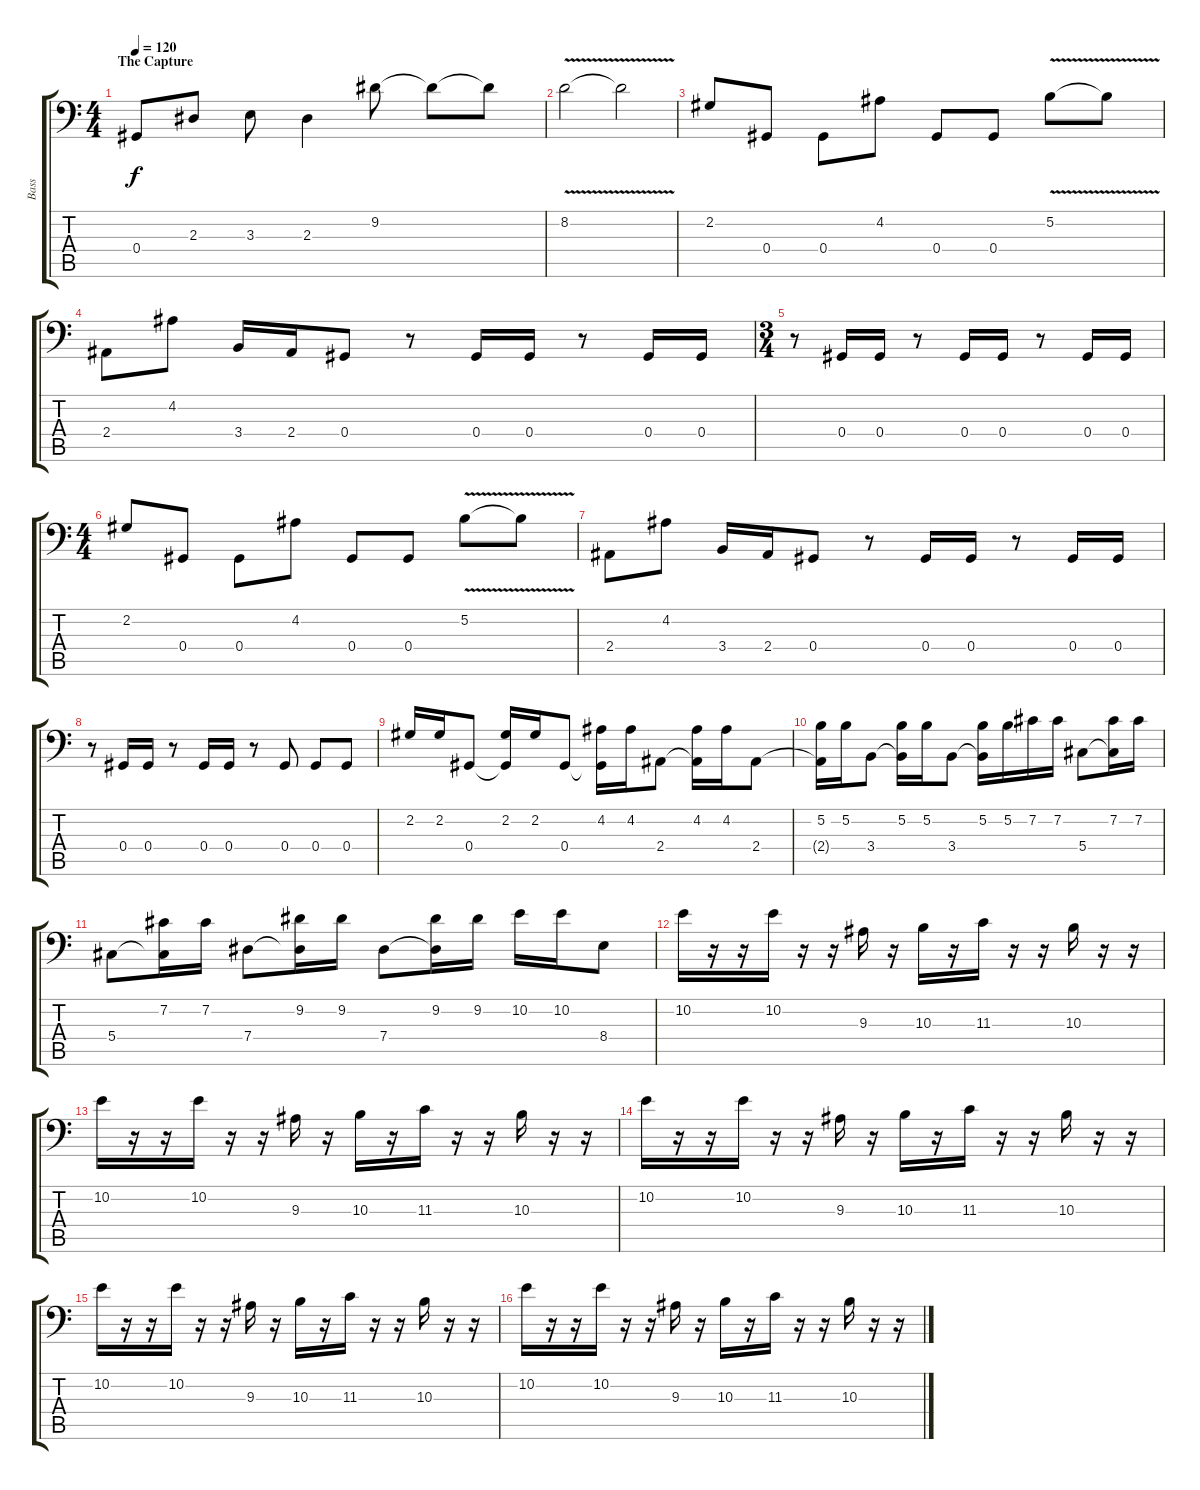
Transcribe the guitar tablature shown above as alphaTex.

\track ("Bass" "Bass") {instrument electricbassfinger}
\staff {score tabs}
\tuning (B2 Gb2 Db2 Ab1 Eb1 Bb0) {hide}
\ts (4 4)
\section ("" "The Capture")
\tempo 120
\clef f4
\ks c
0.4.8{dy f} 2.3.8 3.3.8 2.3.4 9.2.8 9.2{t}.8 9.2{t}.8 |
8.2{v}.2 8.2{t}.2 |
2.2.8 0.4.8 0.4.8 4.2.8 0.4.8 0.4.8 5.2{v}.8 5.2{t}.8 |
2.4.8 4.2.8 3.4.16 2.4.16 0.4.8 r.8 0.4.16 0.4.16 r.8 0.4.16 0.4.16 |
\ts (3 4)
r.8 0.4.16 0.4.16 r.8 0.4.16 0.4.16 r.8 0.4.16 0.4.16 |
\ts (4 4)
2.2.8 0.4.8 0.4.8 4.2.8 0.4.8 0.4.8 5.2{v}.8 5.2{t}.8 |
2.4.8 4.2.8 3.4.16 2.4.16 0.4.8 r.8 0.4.16 0.4.16 r.8 0.4.16 0.4.16 |
r.8 0.4.16 0.4.16 r.8 0.4.16 0.4.16 r.8 0.4.8 0.4.8 0.4.8 |
2.2.16 2.2.16 0.4.8 (2.2 0.4{t}).16 2.2.16 0.4.8 (4.2 0.4{t}).16 4.2.16 2.4.8 (4.2 2.4{t}).16 4.2.16 2.4.8 |
(5.2 2.4{t}).16 5.2.16 3.4.8 (5.2 3.4{t}).16 5.2.16 3.4.8 (5.2 3.4{t}).16 5.2.16 7.2.16 7.2.16 5.4.8 (7.2 5.4{t}).16 7.2.16 |
5.4.8 (7.2 5.4{t}).16 7.2.16 7.4.8 (9.2 7.4{t}).16 9.2.16 7.4.8 (9.2 7.4{t}).16 9.2.16 10.2.16 10.2.16 8.4.8 |
10.2.16 r.16 r.16 10.2.16 r.16 r.16 9.3.16 r.16 10.3.16 r.16 11.3.16 r.16 r.16 10.3.16 r.16 r.16 |
10.2.16 r.16 r.16 10.2.16 r.16 r.16 9.3.16 r.16 10.3.16 r.16 11.3.16 r.16 r.16 10.3.16 r.16 r.16 |
10.2.16 r.16 r.16 10.2.16 r.16 r.16 9.3.16 r.16 10.3.16 r.16 11.3.16 r.16 r.16 10.3.16 r.16 r.16 |
10.2.16 r.16 r.16 10.2.16 r.16 r.16 9.3.16 r.16 10.3.16 r.16 11.3.16 r.16 r.16 10.3.16 r.16 r.16 |
10.2.16 r.16 r.16 10.2.16 r.16 r.16 9.3.16 r.16 10.3.16 r.16 11.3.16 r.16 r.16 10.3.16 r.16 r.16
